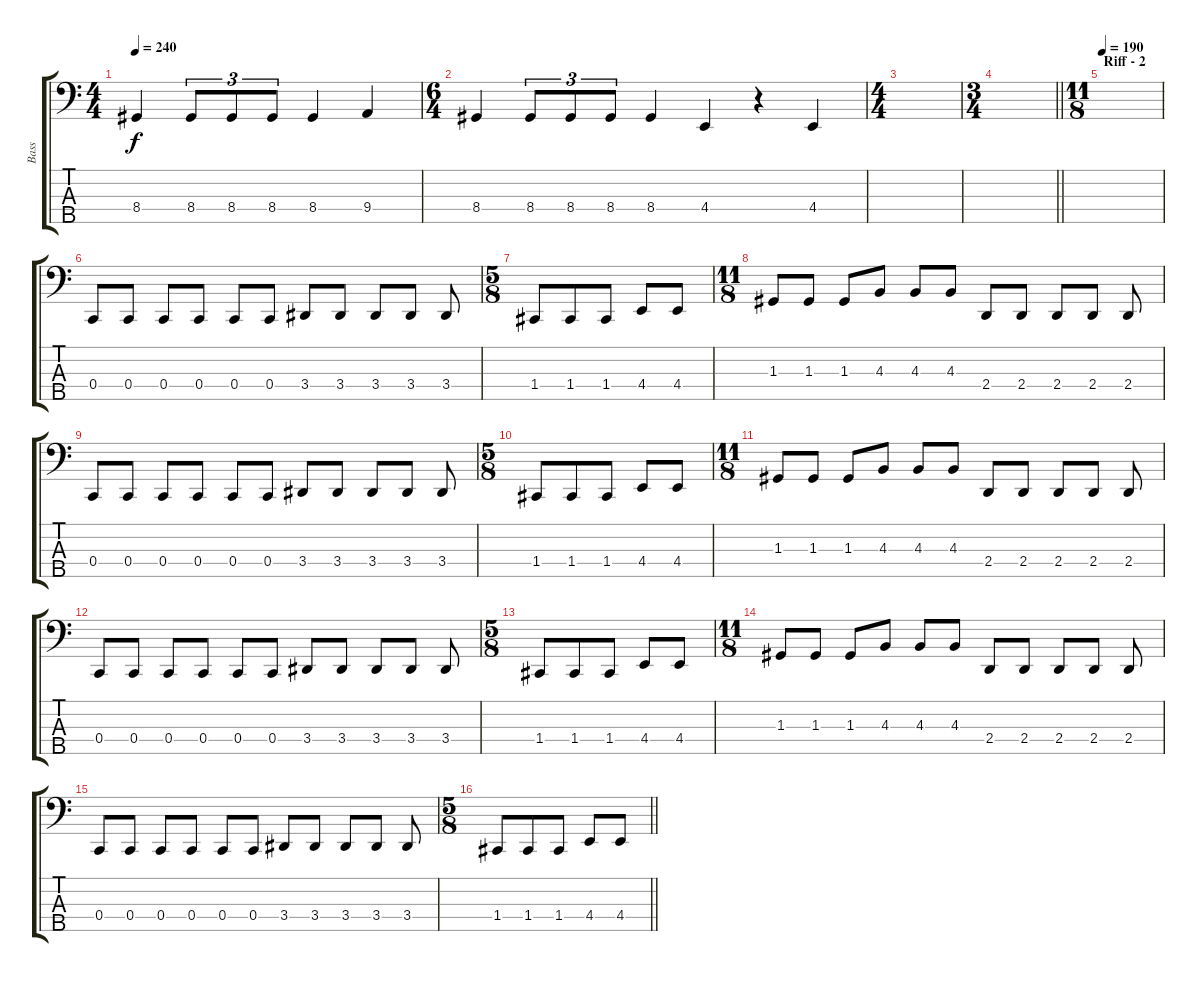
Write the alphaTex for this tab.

\track ("Bass" "Bass") {instrument electricbassfinger}
\staff {score tabs}
\tuning (F2 C2 G1 C1 G0) {hide}
\ts (4 4)
\tempo 240
\clef f4
\ks c
8.4.4{dy f} 8.4.8{tu (3 2)} 8.4.8{tu (3 2)} 8.4.8{tu (3 2)} 8.4.4 9.4.4 |
\ts (6 4)
8.4.4 8.4.8{tu (3 2)} 8.4.8{tu (3 2)} 8.4.8{tu (3 2)} 8.4.4 4.4.4 r.4 4.4.4 |
\ts (4 4)
|
\ts (3 4)
\barLineRight lightlight
|
\ts (11 8)
\section ("" "Riff - 2")
\tempo 190
|
0.4.8 0.4.8 0.4.8 0.4.8 0.4.8 0.4.8 3.4.8 3.4.8 3.4.8 3.4.8 3.4.8 |
\ts (5 8)
1.4.8 1.4.8 1.4.8 4.4.8 4.4.8 |
\ts (11 8)
1.3.8 1.3.8 1.3.8 4.3.8 4.3.8 4.3.8 2.4.8 2.4.8 2.4.8 2.4.8 2.4.8 |
0.4.8 0.4.8 0.4.8 0.4.8 0.4.8 0.4.8 3.4.8 3.4.8 3.4.8 3.4.8 3.4.8 |
\ts (5 8)
1.4.8 1.4.8 1.4.8 4.4.8 4.4.8 |
\ts (11 8)
1.3.8 1.3.8 1.3.8 4.3.8 4.3.8 4.3.8 2.4.8 2.4.8 2.4.8 2.4.8 2.4.8 |
0.4.8 0.4.8 0.4.8 0.4.8 0.4.8 0.4.8 3.4.8 3.4.8 3.4.8 3.4.8 3.4.8 |
\ts (5 8)
1.4.8 1.4.8 1.4.8 4.4.8 4.4.8 |
\ts (11 8)
1.3.8 1.3.8 1.3.8 4.3.8 4.3.8 4.3.8 2.4.8 2.4.8 2.4.8 2.4.8 2.4.8 |
0.4.8 0.4.8 0.4.8 0.4.8 0.4.8 0.4.8 3.4.8 3.4.8 3.4.8 3.4.8 3.4.8 |
\ts (5 8)
\barLineRight lightlight
1.4.8 1.4.8 1.4.8 4.4.8 4.4.8
